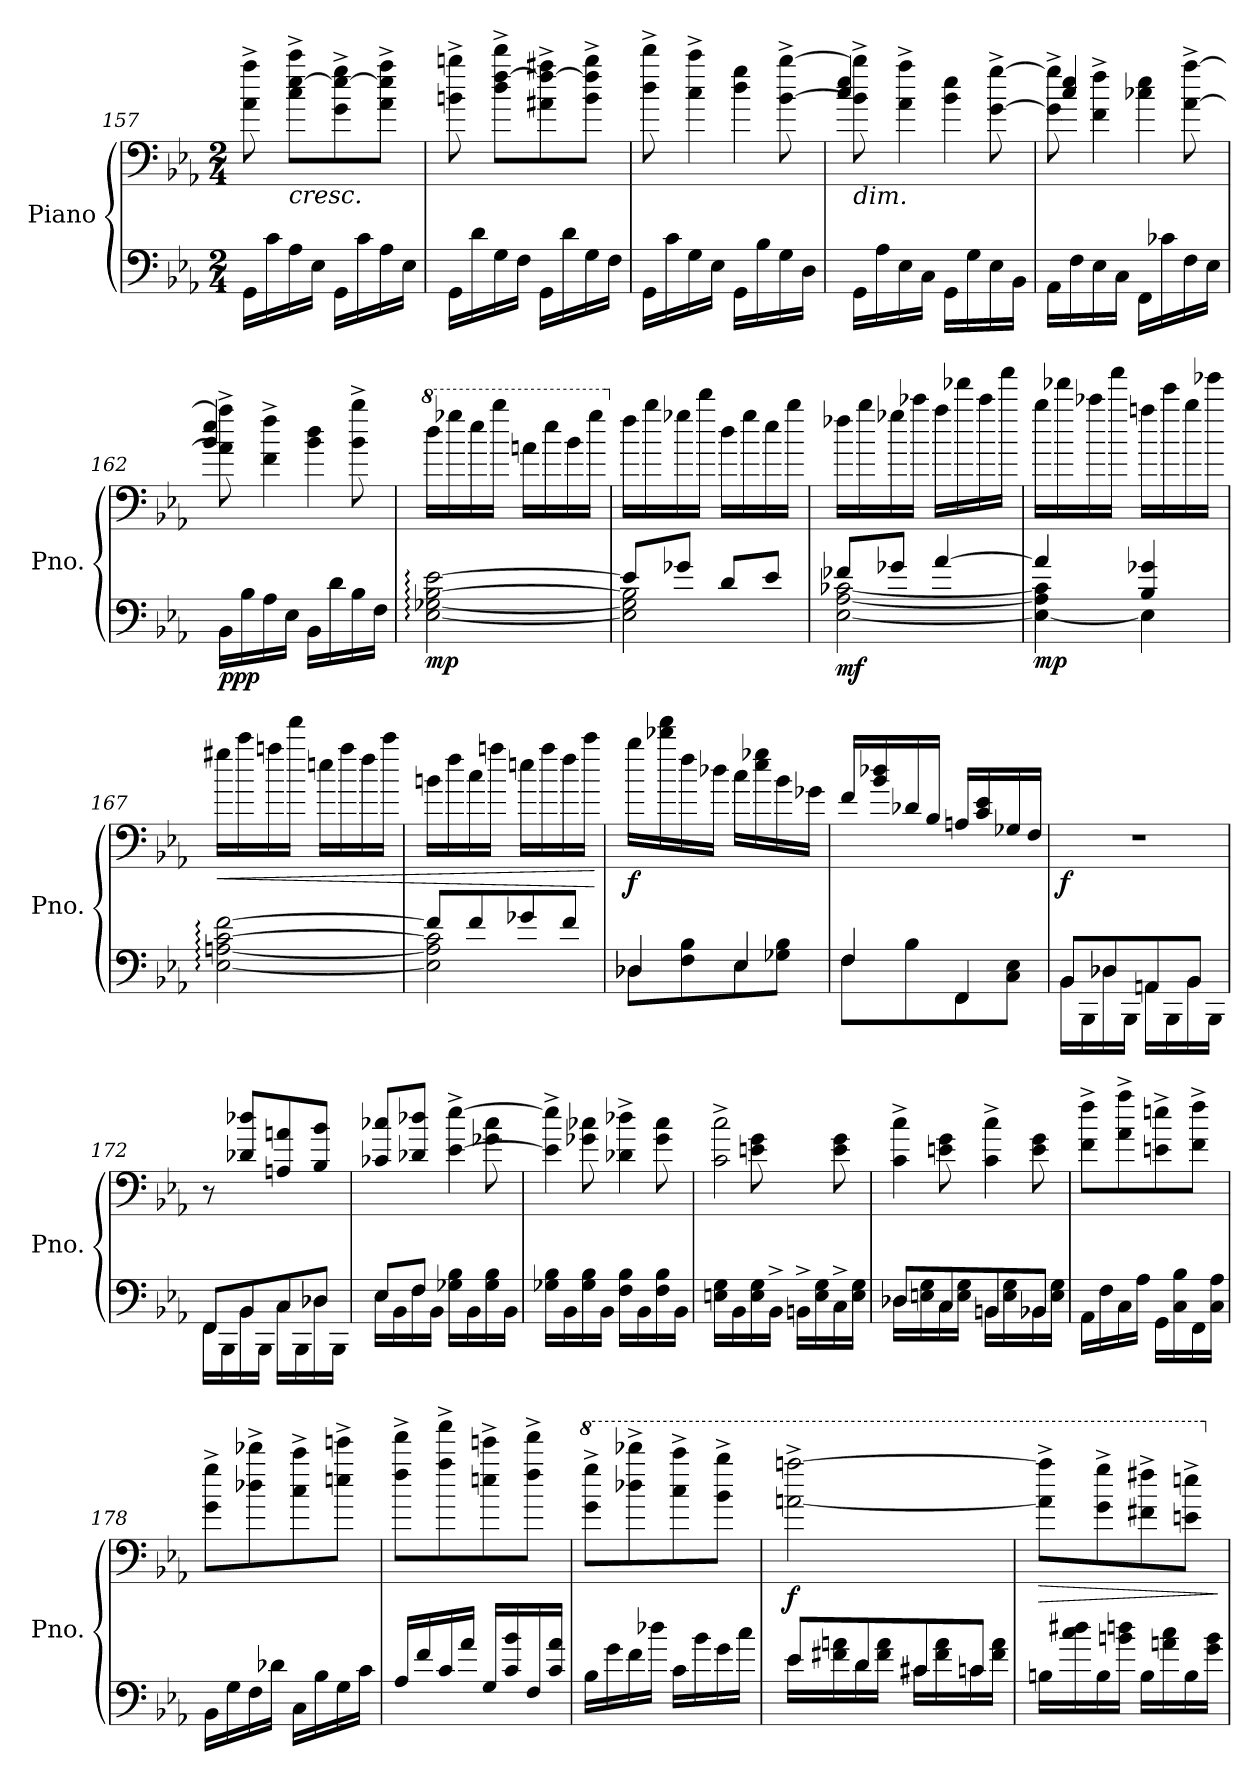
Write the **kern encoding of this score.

**kern	**kern	**dynam
*part1	*part1	*part1
*staff2	*staff1	*staff1/2
*I"Piano	*	*
*I'Pno.	*	*
*clefF4	*clefF4	*
*k[b-e-a-]	*k[b-e-a-]	*
*M2/4	*M2/4	*
=157	=157	=157
16GG\LL	8a-\^ 8aa-\^	.
16c\	.	.
!	!LO:TX:b:i:t=cresc.	!
16A-\	8cc\^ [8ee-\^ 8ccc\^L	.
16E-\JJ	.	.
16GG\LL	8g\^ 8ee-\_^ 8gg\^	.
16c\	.	.
16A-\	8a-\^ 8ee-\]^ 8aa-\^J	.
16E-\JJ	.	.
=158	=158	=158
16GG\LL	8bn\^ 8bbn\^	.
16d\	.	.
16G\	8dd\^ [8ff\^ 8ddd\^L	.
16F\JJ	.	.
16GG\LL	8a#X\^ 8ff\_^ 8aa#X\^	.
16d\	.	.
16G\	8b\^ 8ff\]^ 8bb\^J	.
16F\JJ	.	.
=159	=159	=159
*	*MM124	*
*	*^	*
!	!	!	!LO:DY:b=2
!	!	!	!LO:DY:n=1:b
16GG\LL	8dd\^ 8ddd\^	4ryy	mf f
16c\	.	.	.
16G\	4cc\^ 4ccc\^	.	.
16E-\JJ	.	.	.
16GG\LL	.	4dd\ 4gg\	.
16B-\	.	.	.
16G\	[8b-\^ [8bb-\^	.	.
16D\JJ	.	.	.
!!LO:LB:g=z	!!
=160	=160	=160	=160
!	!LO:TX:b:i:t=dim.	!	!
16GG\LL	8b-\]^ 8bb-\]^	4cc/ 4ee-/	.
16A-\	.	.	.
16E-\	4a-\^ 4aa-\^	.	.
16C\JJ	.	.	.
16GG\LL	.	4b-\ 4ee-\	.
16G\	.	.	.
16E-\	[8g\^ [8gg\^	.	.
16BB-\JJ	.	.	.
=161	=161	=161	=161
16AA-\LL	8g\]^ 8gg\]^	4cc/ 4ee-/	.
16F\	.	.	.
16E-\	4f\^ 4ff\^	.	.
16C\JJ	.	.	.
16FF\LL	.	4cc-X\ 4ee-\	.
16c-X\	.	.	.
16F\	[8a-\^ [8aa-\^	.	.
16E-\JJ	.	.	.
=162	=162	=162	=162
!	!	!	!LO:DY:b=2
!	!	!	!LO:DY:n=1:b
16BB-\LL	8a-\]^ 8aa-\]^	4b-/ 4ee-/	pp p
16B-\	.	.	.
16A-\	4f\^ 4ff\^	.	.
16E-\JJ	.	.	.
16BB-\LL	.	4b-\ 4dd\	.
16d\	.	.	.
16B-\	8b-\^ 8bb-\^	.	.
16F\JJ	.	.	.
*	*v	*v	*
=163	=163	=163
*	*8va	*
!	!	!LO:DY:b=2
[2E-\: [2G-X\: [2B-\: [2e-\:	16ddd\LL	mp
.	16ggg-X\	.
.	16eee-\	.
.	16bbb-\JJ	.
.	16aan\LL	.
.	16eee-\	.
.	16bb-\	.
.	16ggg-\JJ	.
=164	=164	=164
*^	*	*
*	*	*X8va	*
8e-/L]	2E-\] 2G-\] 2B-\]	16ff\LL	.
.	.	16bb-\	.
8g-X/J	.	16gg-X\	.
.	.	16ddd\JJ	.
8d/L	.	16dd\LL	.
.	.	16gg-\	.
8e-/J	.	16ee-\	.
.	.	16bb-\JJ	.
!!LO:PB:g=z
=165	=165	=165	=165
!	!	!	!LO:DY:b=2
8f-X/L	[2E-\ [2A-\ [2c-X\	16ff-X\LL	mf
.	.	16bb-\	.
8g-X/J	.	16gg-X\	.
.	.	16ccc-X\JJ	.
[4a-/	.	16aa-\LL	.
.	.	16fff-X\	.
.	.	16ccc-\	.
.	.	16aaa-\JJ	.
=166	=166	=166	=166
!	!	!	!LO:DY:b=2
4a-/]	4E-\_ 4A-\] 4c-\]	16bb-\LL	mp
.	.	16fff-X\	.
.	.	16ccc-X\	.
.	.	16aaa-\JJ	.
4B-/ 4g-X/	4E-\]	16aan\LL	.
.	.	16eee-\	.
.	.	16bb-\	.
.	.	16ggg-X\JJ	.
*v	*v	*	*
=167	=167	=167
!	!	!LO:HP:b
[2E-\: [2An\: [2c\: [2f\:	16gg#X\LL	<
.	16ccc\	.
.	16aan\	.
.	16fff\JJ	.
.	16een\LL	.
.	16aa\	.
.	16ff\	.
.	16ccc\JJ	.
=168	=168	=168
*^	*	*
8f/L]	2E-\] 2A\] 2c\]	16bn\LL	.
.	.	16ff\	.
8f/	.	16cc\	.
.	.	16aan\JJ	.
8g-X/	.	16een\LL	.
.	.	16aa\	.
8f/J	.	16ff\	.
.	.	16ccc\JJ	.
*v	*v	*	*
.	.	[
!!LO:LB:g=z
=169	=169	=169
*^	*	*
!	!	!	!LO:DY:b
4D-X/	8D-\L	16bb-\LL	f
.	.	16ddd-X\ 16fff\	.
.	8F\ 8B-\	16ff\	.
.	.	16dd-X\JJ	.
4E-/	8E-\	16cc\LL	.
.	.	16ee-\ 16gg-X\	.
.	8G-X\ 8B-\J	16b-\	.
.	.	16g-X\JJ	.
=170	=170	=170	=170
4F/	8F\L	16f/LL	.
.	.	16b-/ 16dd-X/	.
.	8B-\	16d-X/	.
.	.	16B-/JJ	.
4FF/	8FF\	16An/LL	.
.	.	16c/ 16e-/	.
.	8C\ 8E-\J	16G-X/	.
.	.	16F/JJ	.
=171	=171	=171	=171
!	!	!	!LO:DY:b
8BB-/L	16BB-\LL	2r	f
.	16BBB-\	.	.
8D-X/	16D-\	.	.
.	16BBB-\JJ	.	.
8AAn/	16AA\LL	.	.
.	16BBB-\	.	.
8BB-/J	16BB-\	.	.
.	16BBB-\JJ	.	.
=172	=172	=172	=172
8FF/L	16FF\LL	8r	.
.	16BBB-\	.	.
8BB-/	16BB-\	8d-X/ 8dd-X/L	.
.	16BBB-\JJ	.	.
8C/	16C\LL	8An/ 8an/	.
.	16BBB-\	.	.
8D-X/J	16D-\	8B-/ 8b-/J	.
.	16BBB-\JJ	.	.
!!LO:LB:g=z
=173	=173	=173	=173
*	*	*^	*
8E-/L	16E-\LL	8c-X/ 8cc-X/L	4.ryy	.
.	16BB-\	.	.	.
8F/J	16F\	8d-X/ 8dd-X/J	.	.
.	16BB-\JJ	.	.	.
16G-X\ 16B-\LL	4ryy	[4e-\^ [4ee-\^	.	.
16BB-\	.	.	.	.
16G-\ 16B-\	.	.	8g-X\ 8cc-\	.
16BB-\JJ	.	.	.	.
*v	*v	*	*	*
=174	=174	=174	=174
16G-X\ 16B-\LL	4e-\]^ 4ee-\]^	8ryy	.
16BB-\	.	.	.
16G-\ 16B-\	.	8g-X\ 8cc-X\	.
16BB-\JJ	.	.	.
16F\ 16B-\LL	4d-X\^ 4dd-X\^	8ryy	.
16BB-\	.	.	.
16F\ 16B-\	.	8g-\ 8cc-\	.
16BB-\JJ	.	.	.
=175	=175	=175	=175
16En\ 16G\LL	2c\^ 2cc\^	8ryy	.
16BB-\	.	.	.
16E\ 16G\	.	8en\ 8g\	.
16BB-^\JJ	.	.	.
16BBn^\LL	.	8ryy	.
16E\ 16G\	.	.	.
16C^\	.	8e\ 8g\	.
16E\ 16G\JJ	.	.	.
=176	=176	=176	=176
*^	*	*	*
8D-X/L	16D-\LL	4c\^ 4cc\^	8ryy	.
.	16En\ 16G\	.	.	.
8C/	16C\	.	8en\ 8g\	.
.	16E\ 16G\JJ	.	.	.
8BBn/	16BB\LL	4c\^ 4cc\^	8ryy	.
.	16E\ 16G\	.	.	.
8BB-X/J	16BB-\	.	8e\ 8g\	.
.	16E\ 16G\JJ	.	.	.
*v	*v	*	*	*
*	*v	*v	*
=177	=177	=177
16AA-\LL	8f\^ 8ff\^L	.
16F\	.	.
16C\	8a-\^ 8aa-\^	.
16A-\JJ	.	.
16GG\LL	8en\^ 8een\^	.
16C\ 16B-\	.	.
16FF\	8f\^ 8ff\^J	.
16C\ 16A-\JJ	.	.
!!LO:LB:g=z
=178	=178	=178
16BB-\LL	8g\^ 8gg\^L	.
16G\	.	.
16F\	8dd-X\^ 8ddd-X\^	.
16d-X\JJ	.	.
16C\LL	8cc\^ 8ccc\^	.
16B-\	.	.
16G\	8een\^ 8eeen\^J	.
16c\JJ	.	.
=179	=179	=179
16A-/LL	8ff\^ 8fff\^L	.
16f/	.	.
16c/	8aa-\^ 8aaa-\^	.
16a-/JJ	.	.
16G/LL	8een\^ 8eeen\^	.
16c/ 16b-/	.	.
16F/	8ff\^ 8fff\^J	.
16c/ 16a-/JJ	.	.
=180	=180	=180
*	*8va	*
16B-\LL	8gg\^ 8ggg\^L	.
16g\	.	.
16f\	8ddd-X\^ 8dddd-X\^	.
16dd-X\JJ	.	.
16c\LL	8ccc\^ 8cccc\^	.
16b-\	.	.
16g\	8bb-\^ 8bbb-\^J	.
16cc\JJ	.	.
=181	=181	=181
*^	*	*
!	!	!	!LO:DY:b
8e-/L	16e-\LL	[2aan\^ [2aaan\^	f
.	16f#X\ 16an\	.	.
8d/	16d\	.	.
.	16f#\ 16a\JJ	.	.
8c#X/	16c#\LL	.	.
.	16f#\ 16a\	.	.
8cn/J	16c\	.	.
.	16f#\ 16a\JJ	.	.
!!LO:LB:g=z
=182	=182	=182	=182
!	!	!	!LO:HP:b
*v	*v	*	*
16Bn\LL	8aa\]^ 8aaa\]^L	>
16cc\ 16dd#X\	.	.
16B\	8gg\^ 8ggg\^	.
16bn\ 16ddn\JJ	.	.
16B\LL	8ff#X\^ 8fff#X\^	.
16an\ 16cc\	.	.
16B\	8een\^ 8eeen\^J	.
16g\ 16b\JJ	.	.
.	.	]
*	*X8va	*
=	=	=
*-	*-	*-
